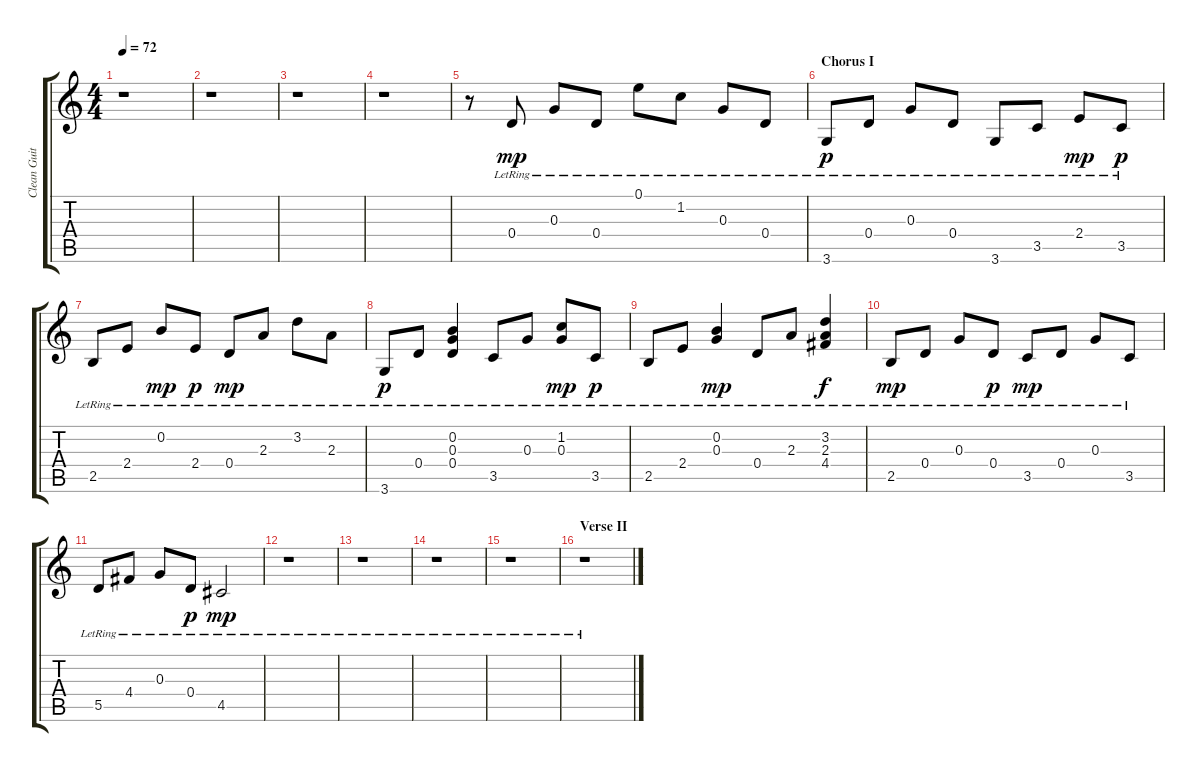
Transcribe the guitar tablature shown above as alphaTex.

\track ("Clean Guitar (May)" "Clean Guit") {instrument electricguitarclean}
\staff {score tabs}
\tuning (E4 B3 G3 D3 A2 E2) {hide}
\ts (4 4)
\tempo 72
\clef g2
\ks c
r.1{dy mp} |
r.1 |
r.1 |
r.1 |
r.8 0.4{lr}.8 0.3{lr}.8 0.4{lr}.8 0.1{lr}.8 1.2{lr}.8 0.3{lr}.8 0.4{lr}.8 |
\section ("" "Chorus I")
3.6{lr}.8{dy p} 0.4{lr}.8 0.3{lr}.8 0.4{lr}.8 3.6{lr}.8 3.5{lr}.8 2.4{lr}.8{dy mp} 3.5{lr}.8{dy p} |
2.5{lr}.8 2.4{lr}.8 0.2{lr}.8{dy mp} 2.4{lr}.8{dy p} 0.4{lr}.8{dy mp} 2.3{lr}.8 3.2{lr}.8 2.3{lr}.8 |
3.6{lr}.8{dy p} 0.4{lr}.8 (0.2{lr} 0.3{lr} 0.4{lr}).4 3.5{lr}.8 0.3{lr}.8 (1.2{lr} 0.3{lr}).8{dy mp} 3.5{lr}.8{dy p} |
2.5{lr}.8 2.4{lr}.8 (0.2{lr} 0.3{lr}).4{dy mp} 0.4{lr}.8 2.3{lr}.8 (3.2{lr} 2.3{lr} 4.4{lr}).4{dy f} |
2.5{lr}.8{dy mp} 0.4{lr}.8 0.3{lr}.8 0.4{lr}.8{dy p} 3.5{lr}.8{dy mp} 0.4{lr}.8 0.3{lr}.8 3.5{lr}.8 |
5.5{lr}.8 4.4{lr}.8 0.3{lr}.8 0.4{lr}.8{dy p} 4.5{lr}.2{dy mp} |
r.1 |
r.1 |
r.1 |
r.1 |
\section ("" "Verse II")
r.1
